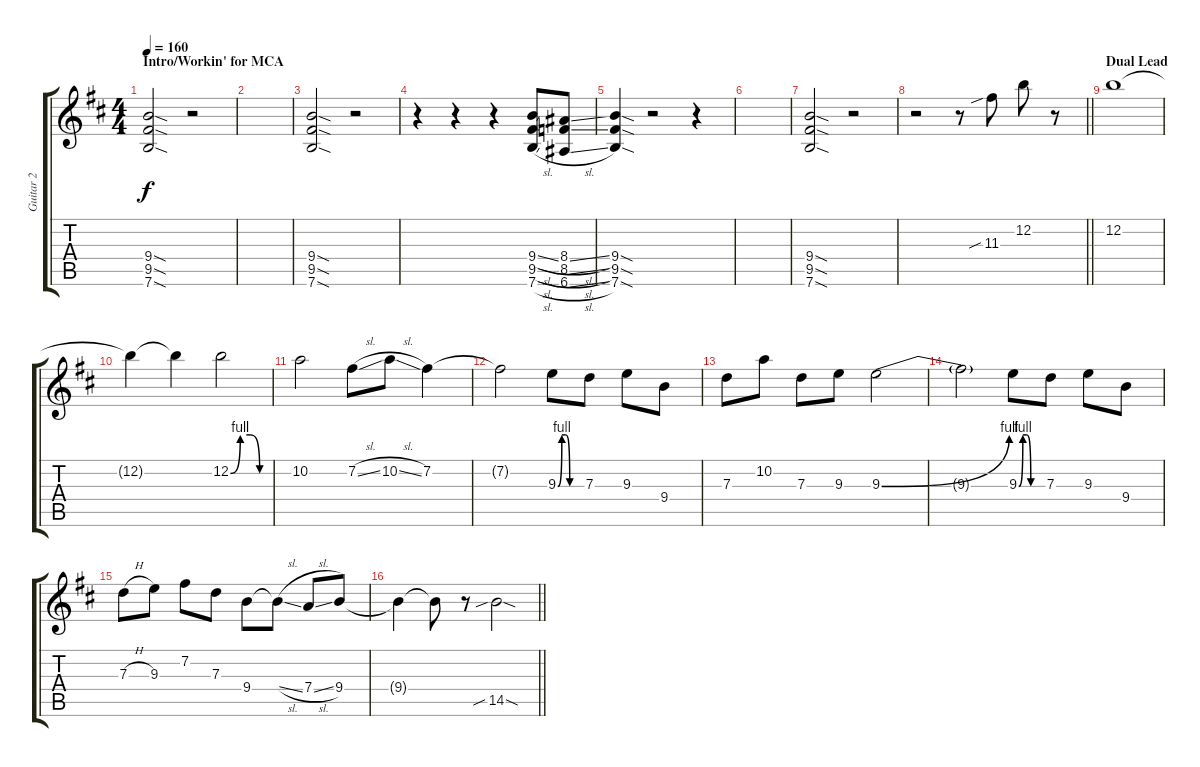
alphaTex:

\track ("Guitar 2" "Guitar 2") {instrument overdrivenguitar}
\staff {score tabs}
\tuning (E4 B3 G3 D3 A2 E2) {hide}
\ts (4 4)
\section ("" "Intro/Workin' for MCA")
\tempo 160
\clef g2
\ks d
(9.4{sod} 9.5{sod} 7.6{sod}).2{dy f instrument overdrivenguitar} r.2 |
|
(9.4{sod} 9.5{sod} 7.6{sod}).2 r.2 |
r.4 r.4 r.4 (9.4{sl} 9.5{sl} 7.6{sl}).8 (8.4{sl} 8.5{sl} 6.6{sl}).8 |
(9.4{sod} 9.5{sod} 7.6{sod}).4 r.2 r.4 |
|
(9.4{sod} 9.5{sod} 7.6{sod}).2 r.2 |
\barLineRight lightlight
r.2 r.8{volume 10} 11.3{sib}.8 12.2.8 r.8 |
\section ("" "Dual Lead")
12.2.1 |
12.2{t}.4 12.2{t}.4 12.2{be (custom 0 0 15 4 30 4 45 0 60 0)}.2 |
10.2.2 7.2{sl}.8 10.2{sl}.8 7.2.4 |
7.2{t}.2 9.3{be (custom 0 0 10 4 20 4 30 0 60 0)}.8 7.3.8 9.3.8 9.4.8 |
7.3.8 10.2.8 7.3.8 9.3.8 9.3{be (bend 0 0 60 4)}.2 |
9.3{t}.2 9.3{be (custom 0 0 10 4 20 4 30 0 60 0)}.8 7.3.8 9.3.8 9.4.8 |
7.3{h}.8 9.3.8 7.2.8 7.3.8 9.4.8 9.4{sl t}.8 7.4{sl}.8 9.4.8 |
\barLineRight lightlight
9.4{t}.4 9.4{t}.8 r.8 14.5{sib sod}.2
